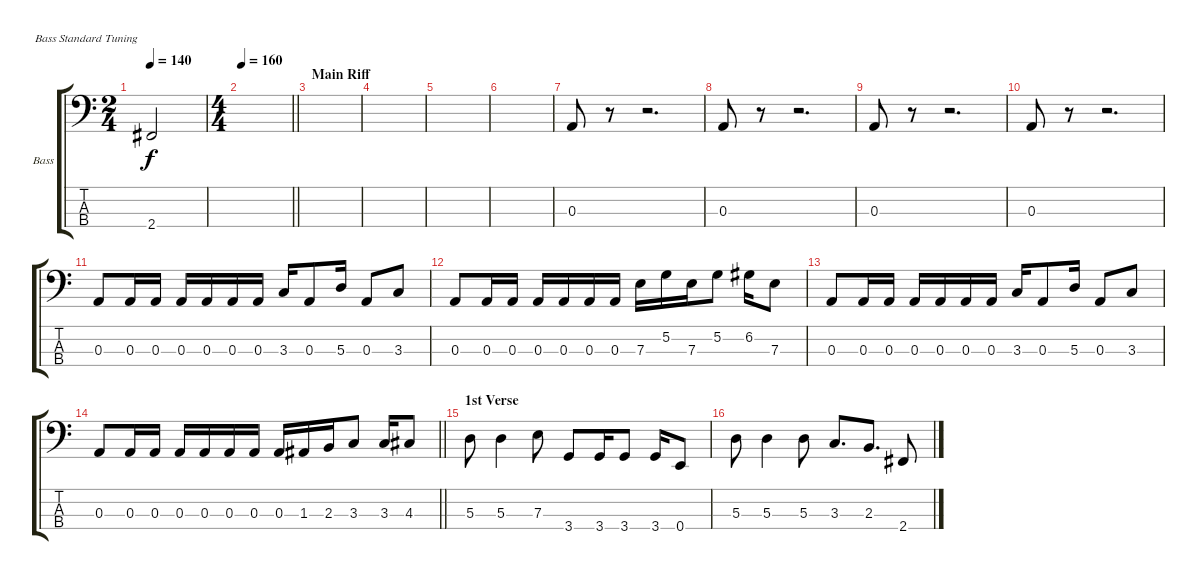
\bracketExtendMode groupsimilarinstruments
\firstSystemTrackNameOrientation horizontal
\otherSystemsTrackNameOrientation horizontal
\track ("Bass" "Bass") {instrument electricbasspick}
\staff {score tabs}
\tuning (G2 D2 A1 E1)
\ts (2 4)
\tempo 140
\clef f4
\ks c
2.4{t}.2{dy f} |
\ts (4 4)
\tempo 160
\barLineRight lightlight
|
\section ("" "Main Riff")
|
|
|
|
0.3.8 r.8 r.2{d} |
0.3.8 r.8 r.2{d} |
0.3.8 r.8 r.2{d} |
0.3.8 r.8 r.2{d} |
0.3.8 0.3.16 0.3.16 0.3.16 0.3.16 0.3.16 0.3.16 3.3.16 0.3.8 5.3.16 0.3.8 3.3.8 |
0.3.8 0.3.16 0.3.16 0.3.16 0.3.16 0.3.16 0.3.16 7.3.16 5.2.16 7.3.16 5.2.8 6.2.16 7.3.8 |
0.3.8 0.3.16 0.3.16 0.3.16 0.3.16 0.3.16 0.3.16 3.3.16 0.3.8 5.3.16 0.3.8 3.3.8 |
\barLineRight lightlight
0.3.8 0.3.16 0.3.16 0.3.16 0.3.16 0.3.16 0.3.16 0.3.16 1.3.16 2.3.16 3.3.8 3.3.16 4.3.8 |
\section ("" "1st Verse")
5.3.8 5.3.4 7.3.8 3.4.8 3.4.16 3.4.8 3.4.16 0.4.8 |
5.3.8 5.3.4 5.3.8 3.3.8{d} 2.3.8{d} 2.4.8
